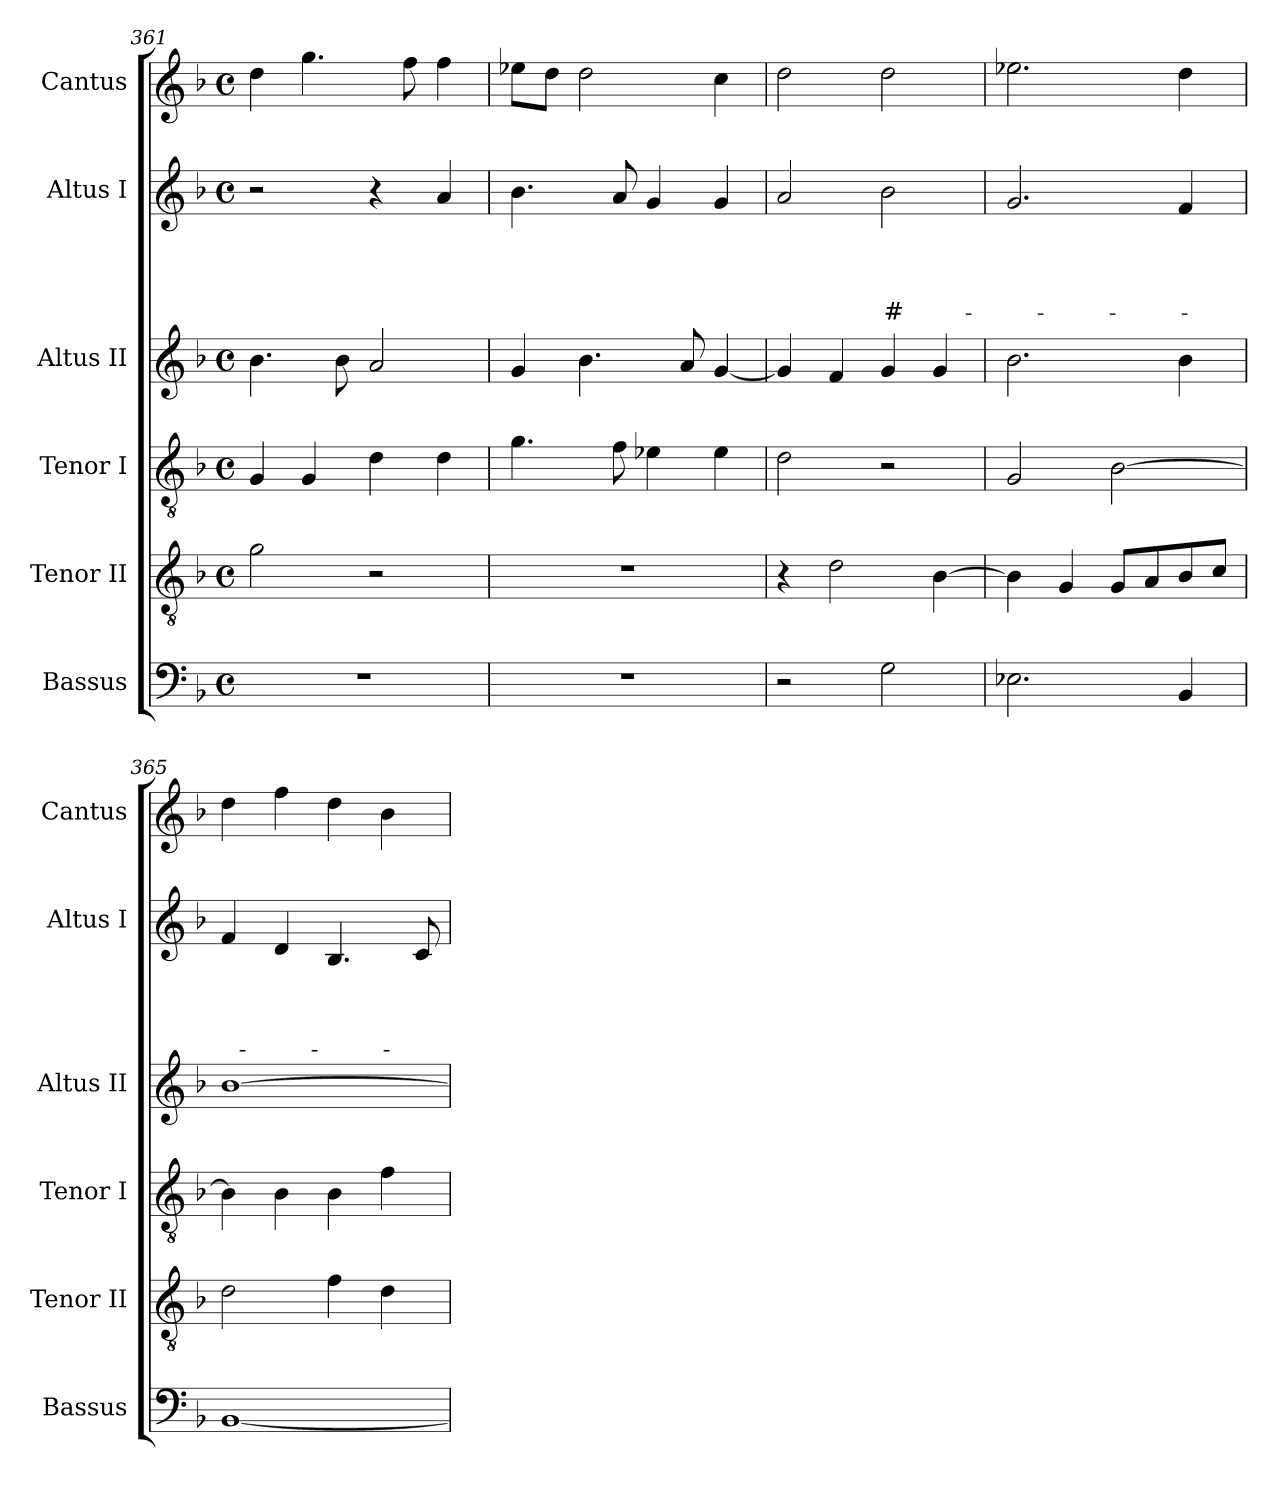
**kern	**kern	**kern	**kern	**kern	**text	**text	**text	**text	**kern
*part6	*part5	*part4	*part3	*part2	*part2	*part2	*part2	*part2	*part1
*staff6	*staff5	*staff4	*staff3	*staff2	*staff2	*staff2	*staff2	*staff2	*staff1
*I"Bassus	*I"Tenor II	*I"Tenor I	*I"Altus II	*I"Altus I	*	*	*	*	*I"Cantus
*I'Bassus	*I'Tenor II	*I'Tenor I	*I'Altus II	*I'Altus I	*	*	*	*	*I'Cantus
*clefF4	*clefGv2	*clefGv2	*clefG2	*clefG2	*	*	*	*	*clefG2
*k[b-]	*k[b-]	*k[b-]	*k[b-]	*k[b-]	*	*	*	*	*k[b-]
*F:	*F:	*F:	*F:	*F:	*	*	*	*	*F:
*M4/4	*M4/4	*M4/4	*M4/4	*M4/4	*	*	*	*	*M4/4
*met(c)	*met(c)	*met(c)	*met(c)	*met(c)	*	*	*	*	*met(c)
=361	=361	=361	=361	=361	=361	=361	=361	=361	=361
1r	2g\	4G/	4.b-\	2r	.	.	.	.	4dd\
.	.	4G/	.	.	.	.	.	.	4.gg\
.	.	.	8b-\	.	.	.	.	.	.
.	2r	4d\	2a/	4r	.	.	.	.	.
.	.	.	.	.	.	.	.	.	8ff\
.	.	4d\	.	4a/	.	.	.	.	4ff\
!!LO:LB:g=z
=362	=362	=362	=362	=362	=362	=362	=362	=362	=362
1r	1r	4.g\	4g/	4.b-\	.	.	.	.	8ee-X\L
.	.	.	.	.	.	.	.	.	8dd\J
.	.	.	4.b-\	.	.	.	.	.	2dd\
.	.	8f\	.	8a/	.	.	.	.	.
.	.	4e-X\	.	4g/	.	.	.	.	.
.	.	.	8a/	.	.	.	.	.	.
.	.	4e-\	[<4g/	4g/	.	.	.	.	4cc\
=363	=363	=363	=363	=363	=363	=363	=363	=363	=363
2r	4r	2d\	4g/]	2a/	.	.	.	.	2dd\
.	2d\	.	4f/	.	.	.	.	.	.
!	!	!	!	!	!	!	!	!LO:LY:b	!
2G\	.	2r	4g/	2b-\	.	.	.	-#-	2dd\
.	[>4B-\	.	4g/	.	.	.	.	.	.
=364	=364	=364	=364	=364	=364	=364	=364	=364	=364
2.E-X\	4B-\]	2G/	2.b-\	2.g/	.	.	.	.	2.ee-X\
.	4G/	.	.	.	.	.	.	.	.
.	8G/L	[>2B-\	.	.	.	.	.	.	.
.	8A/	.	.	.	.	.	.	.	.
4BB-/	8B-/	.	4b-\	4f/	.	.	.	.	4dd\
.	8c/J	.	.	.	.	.	.	.	.
=365	=365	=365	=365	=365	=365	=365	=365	=365	=365
[<1BB-	2d\	4B-\]	[>1b-	4f/	.	.	.	.	4dd\
.	.	4B-\	.	4d/	.	.	.	.	4ff\
.	4f\	4B-\	.	4.B-/	.	.	.	.	4dd\
.	4d\	4f\	.	.	.	.	.	.	4b-\
.	.	.	.	8c/	.	.	.	.	.
=	=	=	=	=	=	=	=	=	=
*-	*-	*-	*-	*-	*-	*-	*-	*-	*-
